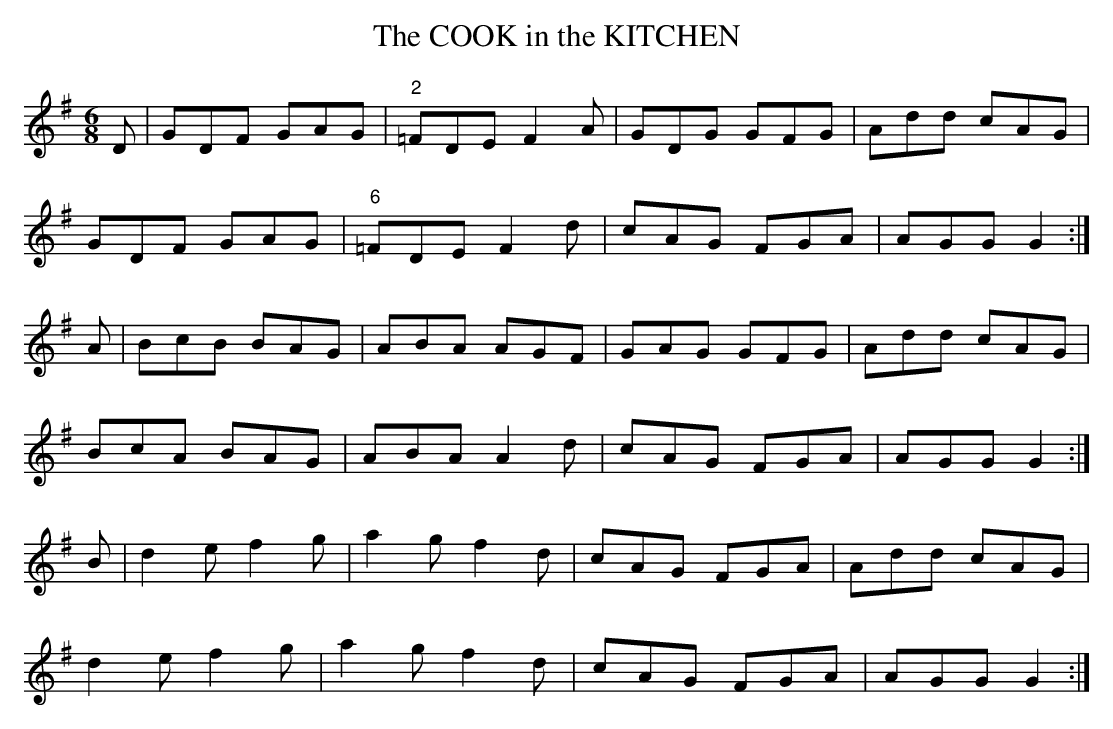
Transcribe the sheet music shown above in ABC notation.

X:1
T:COOK in the KITCHEN, The
To play back the source version, delete the = before the F.
M:6/8
L:1/8
K:G
D|GDF GAG|"2"=FDE F2A|GDG GFG|Add cAG|
GDF GAG|"6"=FDE F2d|cAG FGA|AGG G2:|
A|BcB BAG|ABA AGF|GAG GFG|Add cAG|
BcA BAG|ABA A2d|cAG FGA|AGG G2:|
B|d2e f2g|a2g f2d|cAG FGA|Add cAG|
d2e f2g|a2g f2d|cAG FGA|AGG G2:|
